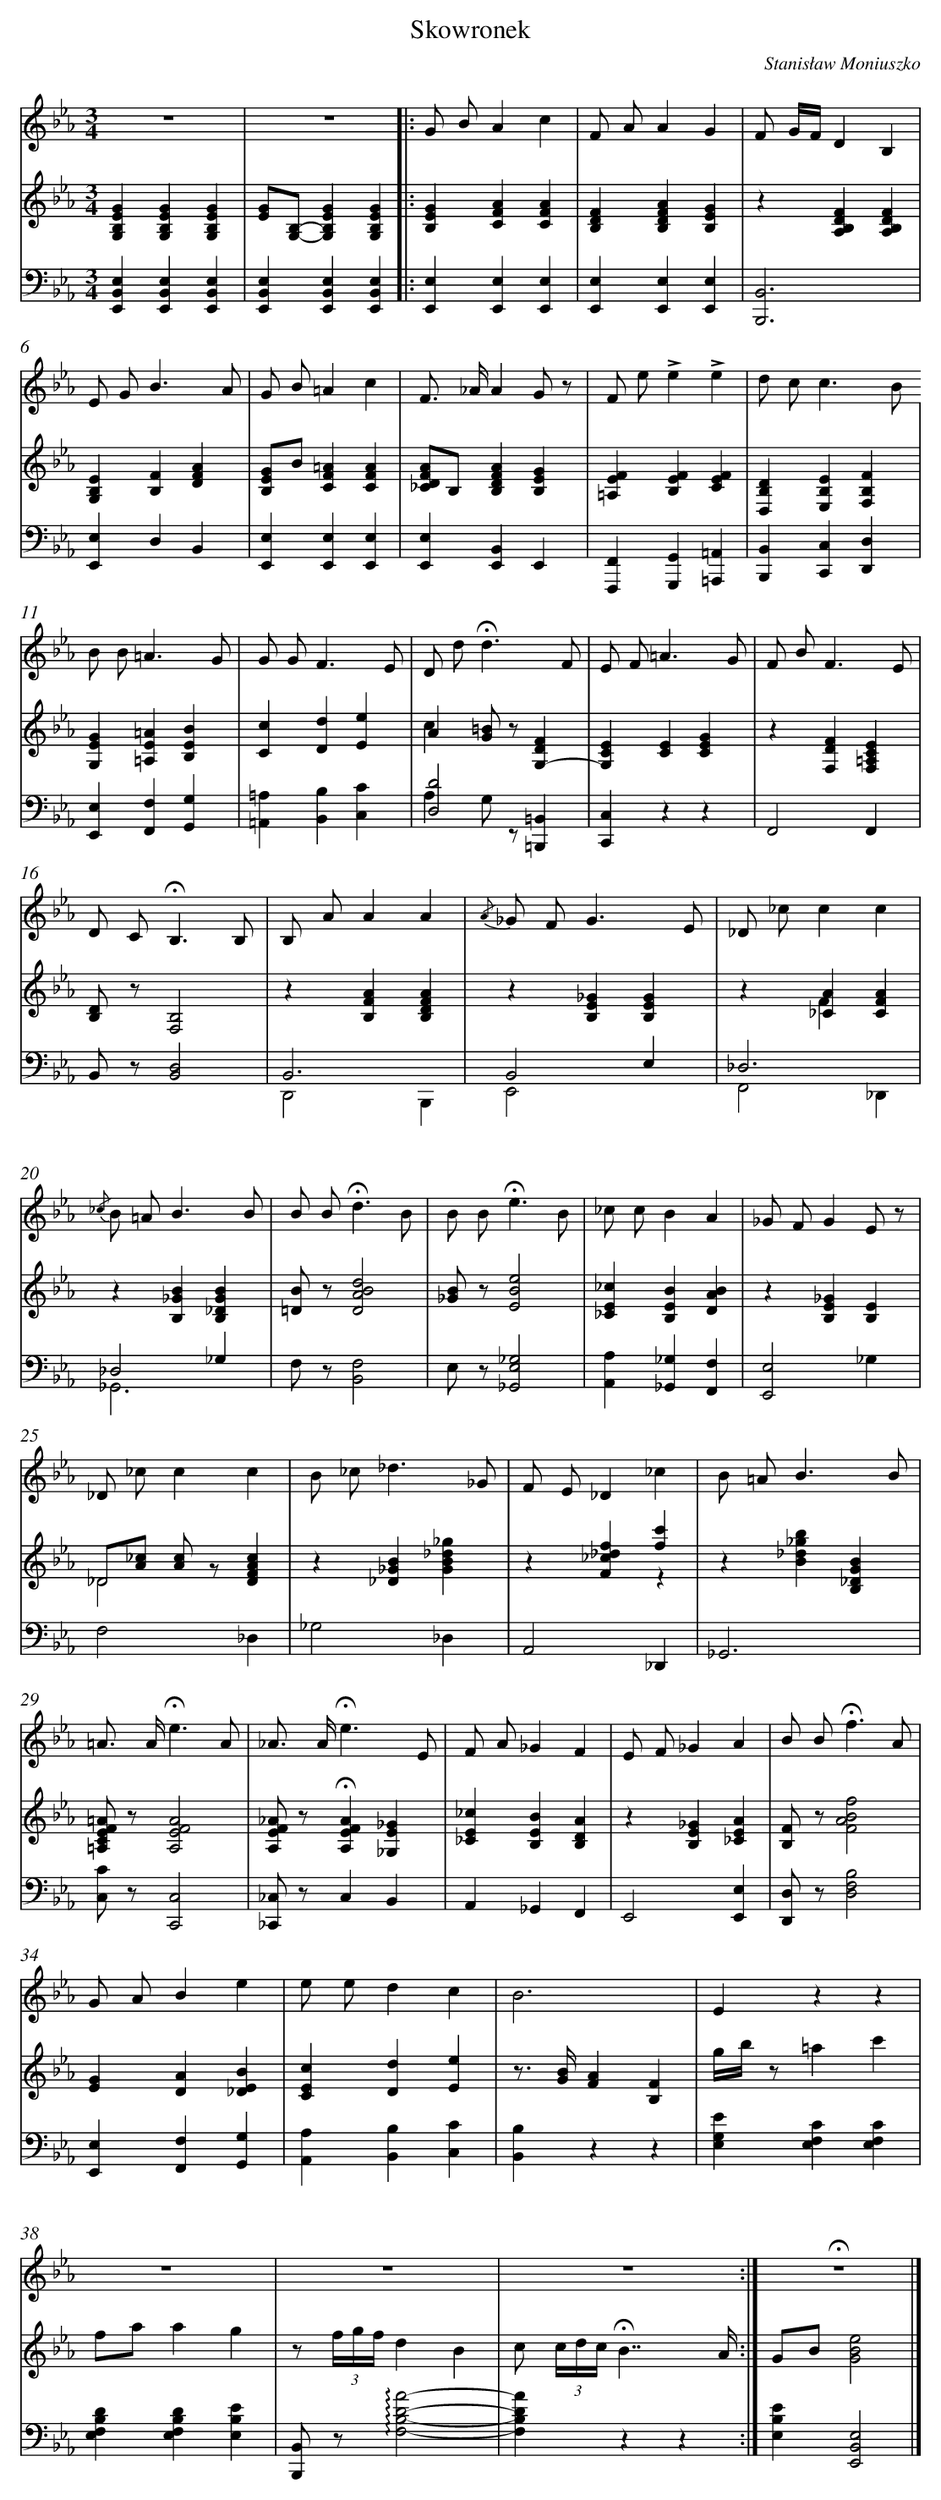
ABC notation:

X:1
T: Skowronek
C: Stanisław Moniuszko
L: 1/4
M: 3/4
V: 1 clef=treble
V: 2 clef=treble
V: 3 clef=bass
K: Eb
[V:1] z3 |
[V:2] [GEB,G,][GEB,G,][GEB,G,] |
[V:3] [E,B,,E,,][E,B,,E,,][E,B,,E,,] |
[V:1] z3 ]|:
[V:2] [G/E/][B,/G,/]-[GEB,G,][GEB,G,] ]|:
[V:3] [E,B,,E,,][E,B,,E,,][E,B,,E,,] ]|:
[V:1] G/ B/Ac |
[V:2] [GEB,][AFC][AFC] |
[V:3] [E,E,,][E,E,,][E,E,,] |
[V:1] F/ A/AG |
[V:2] [FDB,][AFDB,][GEB,] |
[V:3] [E,E,,][E,E,,][E,E,,] |
[V:1] F/ G//F//DB, |
[V:2] z[FDB,A,][FDB,A,] |
[V:3] [B,,3B,,,3] |
[V:1] E/ G<BA/ |
[V:2] [EB,G,][FB,][AFD] |
[V:3] [E,E,,]D,B,, |
[V:1] G/ B/=Ac |
[V:2] [G/E/B,/]B/[=AFC][AFC] |
[V:3] [E,E,,][E,E,,][E,E,,] |
[V:1] F/> _A/AG/ z/ |
[V:2] [A/F/D/_C/]B,/[AFDB,][GEB,] |
[V:3] [E,E,,][B,,E,,]E,, |
[V:1] F/ e/!accent!e!accent!e |
[V:2] [FE=A,][FEB,][FEC] |
[V:3] [F,,F,,,][G,,G,,,][=A,,=A,,,] |
[V:1] d/ c<cB/ [|]
[V:2] [DB,D,][EB,E,][FB,F,] |
[V:3] [B,,B,,,][C,C,,][D,D,,] |
[V:1] B/ B<=AG/ |
[V:2] [GEG,][=AE=A,][BEB,] |
[V:3] [E,E,,][F,F,,][G,G,,] |
[V:1] G/ G<FE/ |
[V:2] [cC][dD][eE] |
[V:3] [=A,=A,,][B,B,,][CC,] |
[V:1] D/ d<!fermata!dF/ |
[V:2] A[=B/G/] z/[FDG,-] & cxx |
[V:3] [D2D,2][=B,,=B,,,] & A,G,/ z/x |
[V:1] E/ F<=AG/ |
[V:2] [ECG,][EC][GEC] |
[V:3] [C,C,,]zz |
[V:1] F/ B<FE/ |
[V:2] z[FDF,][EC=A,F,] |
[V:3] F,,2F,, |
[V:1] D/ C<!fermata!B,B,/ |
[V:2] [D/B,/] z/[B,2F,2] |
[V:3] B,,/ z/[D,2B,,2] |
[V:1] B,/ A/AA |
[V:2] z[AFB,][AFDB,] |
[V:3] B,,3 & D,,2B,,, |
[V:1] {/A} _G/ F<GE/ |
[V:2] z[_GEB,][GEB,] |
[V:3] B,,2E, & E,,2x |
[V:1] _D/ _c/cc |
[V:2] z[A_C][AFC] & xFx |
[V:3] _D,3 & F,,2_D,, |
[V:1] {/_c} B/ =A<BB/ |
[V:2] z[B_GB,][BG_DB,] |
[V:3] _D,2_G, & _G,,3 |
[V:1] B/ B<!fermata!dB/ |
[V:2] [B/=D/] z/[d2B2A2D2] |
[V:3] F,/ z/[F,2B,,2] |
[V:1] B/ B<!fermata!eB/ |
[V:2] [B/_G/] z/[e2B2E2] |
[V:3] E,/ z/[_G,2E,2_G,,2] |
[V:1] _c/ c/BA |
[V:2] [_cE_C][BEB,][BAD] |
[V:3] [A,A,,][_G,_G,,][F,F,,] |
[V:1] _G/ F/GE/ z/ |
[V:2] z[_GEB,][EB,] |
[V:3] [E,2E,,2]_G, |
[V:1] _D/ _c/cc |
[V:2] _D/[_c/A/] [c/A/] z/[cAFD] & _D2x |
[V:3] F,2_D, |
[V:1] B/ _c<_d_G/ |
[V:2] z[B_G_D][_g_dBG] |
[V:3] _G,2_D, |
[V:1] F/ E/_D_c |
[V:2] z[f_d_cF][c'f] & xxz |
[V:3] A,,2_D,, |
[V:1] B/ =A<BB/ |
[V:2] z[b_g_dB][BG_DB,] |
[V:3] _G,,3 |
[V:1] =A/> A/!fermata!e3/A/ |
[V:2] [=A/F/E/C/=A,/] z/[A2F2E2A,2] |
[V:3] [C/C,/] z/[C,2C,,2] |
[V:1] _A/> A/!fermata!e3/E/ |
[V:2] [_A/F/E/A,/] z/!fermata![AFEA,][_GE_G,] |
[V:3] [_C,/_C,,/] z/C,B,, |
[V:1] F/ A/_GF |
[V:2] [_cE_C][BEB,][ADB,] |
[V:3] A,,_G,,F,, |
[V:1] E/ F/_GA |
[V:2] z[_GEB,][AE_C] |
[V:3] E,,2[E,E,,] |
[V:1] B/ B<!fermata!fA/ |
[V:2] [F/B,/] z/[f2B2A2F2] |
[V:3] [D,/D,,/] z/[B,2F,2D,2] |
[V:1] G/ A/Be |
[V:2] [GE][AD][BE_D] |
[V:3] [E,E,,][F,F,,][G,G,,] |
[V:1] e/ e/dc |
[V:2] [cEC][dD][eE] |
[V:3] [A,A,,][B,B,,][CC,] |
[V:1] B3 |
[V:2] z/> [B/G/][AF][FB,] |
[V:3] [B,B,,]zz |
[V:1] Ezz |
[V:2] g//b// z/=ac' |
[V:3] [EG,E,][CF,E,][CF,E,] |
[V:1] z3 |
[V:2] f/a/ag |
[V:3] [DB,F,E,][DB,F,E,][EB,E,] |
[V:1] z3 |
[V:2] z/ (3f//g//f//dB |
[V:3] [B,,/B,,,/] z/!arpeggio![A2D2B,2F,2]- |
[V:1] z3 :|]
[V:2] c/ (3c//d//c//!fermata!B7//A// :|]
[V:3] [ADB,F,]zz :|]
[V:1] !fermata!z3 |]
[V:2] G/B/[e2B2G2] |]
[V:3] [EB,E,][E,2B,,2E,,2] |]
